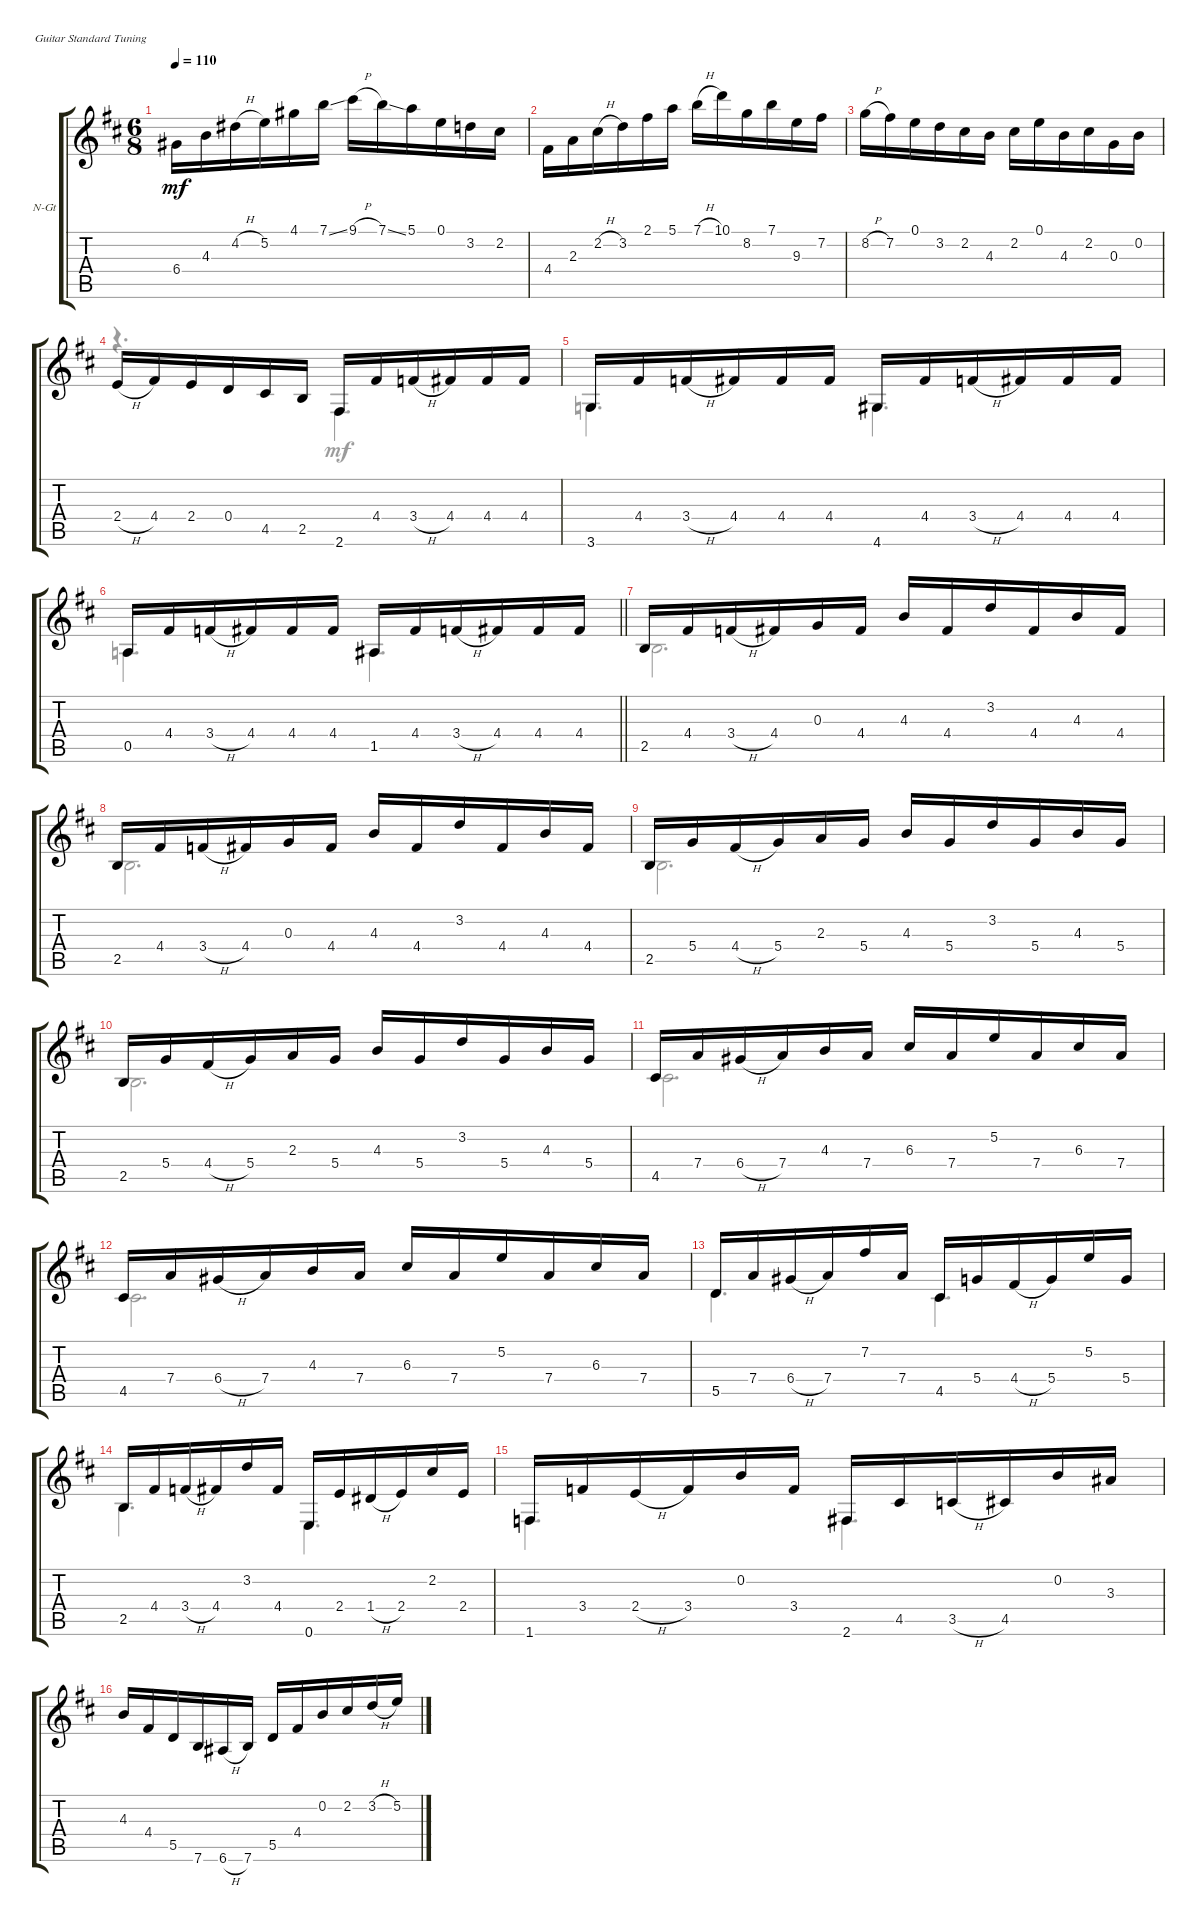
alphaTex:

\defaultSystemsLayout 4
\bracketExtendMode groupsimilarinstruments
\firstSystemTrackNameOrientation horizontal
\otherSystemsTrackNameOrientation horizontal
\track ("Nylon Guitar" "N-Gt") {instrument acousticguitarsteel}
\staff {score tabs}
\tuning (E4 B3 G3 D3 A2 E2)
\voice
\ts (6 8)
\tempo 110
\clef g2
\scale
0.936948
\ks d
6.4.16{dy mf} 4.3.16 4.2{h}.16 5.2.16 4.1.16 7.1{ss}.16 9.1{h}.16 7.1{ss}.16 5.1.16 0.1.16 3.2.16 2.2.16 |
\scale
0.936948 4.4.16 2.3.16 2.2{h}.16 3.2.16 2.1.16 5.1.16 7.1{h}.16 10.1.16 8.2.16 7.1.16 9.3.16 7.2.16 |
\scale
1.1261 8.2{h}.16 7.2.16 0.1.16 3.2.16 2.2.16 4.3.16 2.2.16 0.1.16 4.3.16 2.2.16 0.3.16 0.2.16 |
\scale
0.936948 2.4{h}.16 4.4.16 2.4.16 0.4.16 4.5.16 2.5.16 2.6.16 4.4.16 3.4{h}.16 4.4.16 4.4.16 4.4.16 |
\scale
0.936948 3.6.16 4.4.16 3.4{h}.16 4.4.16 4.4.16 4.4.16 4.6.16 4.4.16 3.4{h}.16 4.4.16 4.4.16 4.4.16 |
\scale
1.1261
\barLineRight lightlight
0.5.16 4.4.16 3.4{h}.16 4.4.16 4.4.16 4.4.16 1.5.16 4.4.16 3.4{h}.16 4.4.16 4.4.16 4.4.16 |
\scale
0.936948 2.5.16 4.4.16 3.4{h}.16 4.4.16 0.3.16 4.4.16 4.3.16 4.4.16 3.2.16 4.4.16 4.3.16 4.4.16 |
\scale
0.936948 2.5.16 4.4.16 3.4{h}.16 4.4.16 0.3.16 4.4.16 4.3.16 4.4.16 3.2.16 4.4.16 4.3.16 4.4.16 |
\scale
1.1261 2.5.16 5.4.16 4.4{h}.16 5.4.16 2.3.16 5.4.16 4.3.16 5.4.16 3.2.16 5.4.16 4.3.16 5.4.16 |
\scale
0.936948 2.5.16 5.4.16 4.4{h}.16 5.4.16 2.3.16 5.4.16 4.3.16 5.4.16 3.2.16 5.4.16 4.3.16 5.4.16 |
\scale
0.936948 4.5.16 7.4.16 6.4{h}.16 7.4.16 4.3.16 7.4.16 6.3.16 7.4.16 5.2.16 7.4.16 6.3.16 7.4.16 |
\scale
1.1261 4.5.16 7.4.16 6.4{h}.16 7.4.16 4.3.16 7.4.16 6.3.16 7.4.16 5.2.16 7.4.16 6.3.16 7.4.16 |
\scale
0.936948 5.5.16 7.4.16 6.4{h}.16 7.4.16 7.2.16 7.4.16 4.5.16 5.4.16 4.4{h}.16 5.4.16 5.2.16 5.4.16 |
\scale
0.936948 2.5.16 4.4.16 3.4{h}.16 4.4.16 3.2.16 4.4.16 0.6.16 2.4.16 1.4{h}.16 2.4.16 2.2.16 2.4.16 |
\scale
1.1261 1.6.16 3.4.16 2.4{h}.16 3.4.16 0.2.16 3.4.16 2.6.16 4.5.16 3.5{h}.16 4.5.16 0.2.16 3.3.16 |
\scale
0.936948 4.3.16 4.4.16 5.5.16 7.6.16 6.6{h}.16 7.6.16 5.5.16 4.4.16 0.2.16 2.2.16 3.2{h}.16 5.2.16
\voice
\clef g2
\ottava regular
\simile none
\scale
0.936948
\ks d
|
\scale
0.936948 |
\scale
1.1261 |
\scale
0.936948 r.4{d} 2.6.4{d} |
\scale
0.936948 3.6.4{d} 4.6.4{d} |
\scale
1.1261
\barLineRight lightlight
0.5.4{d} 1.5.4{d} |
\scale
0.936948 2.5.2{d} |
\scale
0.936948 2.5.2{d} |
\scale
1.1261 2.5.2{d} |
\scale
0.936948 2.5.2{d} |
\scale
0.936948 4.5.2{d} |
\scale
1.1261 4.5.2{d} |
\scale
0.936948 5.5.4{d} 4.5.4{d} |
\scale
0.936948 2.5.4{d} 0.6.4{d} |
\scale
1.1261 1.6.4{d} 2.6.4{d} |
\scale
0.936948
